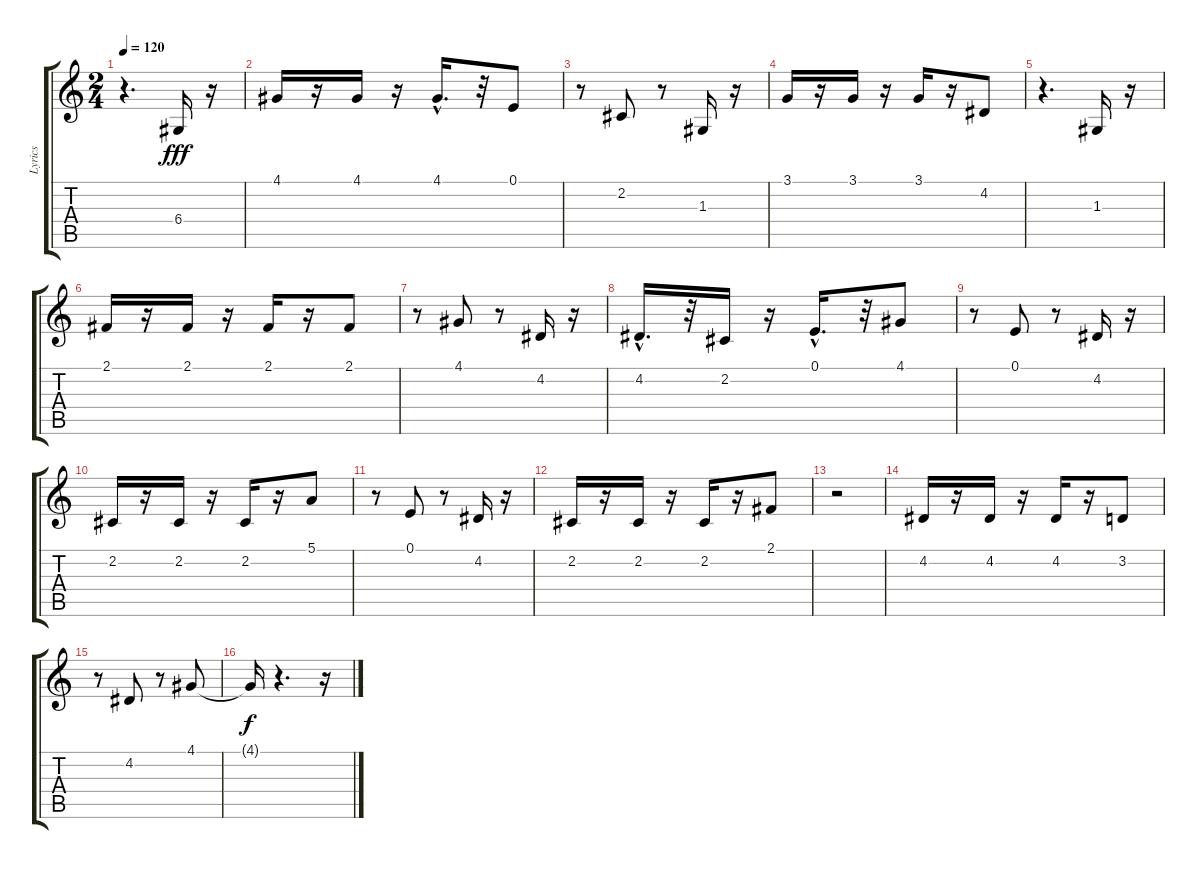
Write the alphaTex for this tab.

\track ("Lyrics" "Lyrics") {instrument flute}
\staff {score tabs}
\tuning (E4 B3 G3 D3 A2 E2) {hide}
\ts (2 4)
\tempo 120
\clef g2
\ks c
r.4{d dy fff} 6.4.16 r.16 |
4.1.16 r.16 4.1.16 r.16 4.1{hac}.16{d} r.32 0.1.8 |
r.8 2.2.8 r.8 1.3.16 r.16 |
3.1.16 r.16 3.1.16 r.16 3.1.16 r.16 4.2.8 |
r.4{d} 1.3.16 r.16 |
2.1.16 r.16 2.1.16 r.16 2.1.16 r.16 2.1.8 |
r.8 4.1.8 r.8 4.2.16 r.16 |
4.2{hac}.16{d} r.32 2.2.16 r.16 0.1{hac}.16{d} r.32 4.1.8 |
r.8 0.1.8 r.8 4.2.16 r.16 |
2.2.16 r.16 2.2.16 r.16 2.2.16 r.16 5.1.8 |
r.8 0.1.8 r.8 4.2.16 r.16 |
2.2.16 r.16 2.2.16 r.16 2.2.16 r.16 2.1.8 |
r.2 |
4.2.16 r.16 4.2.16 r.16 4.2.16 r.16 3.2.8 |
r.8 4.2.8 r.8 4.1.8 |
4.1{t}.16{dy f} r.4{d} r.16
